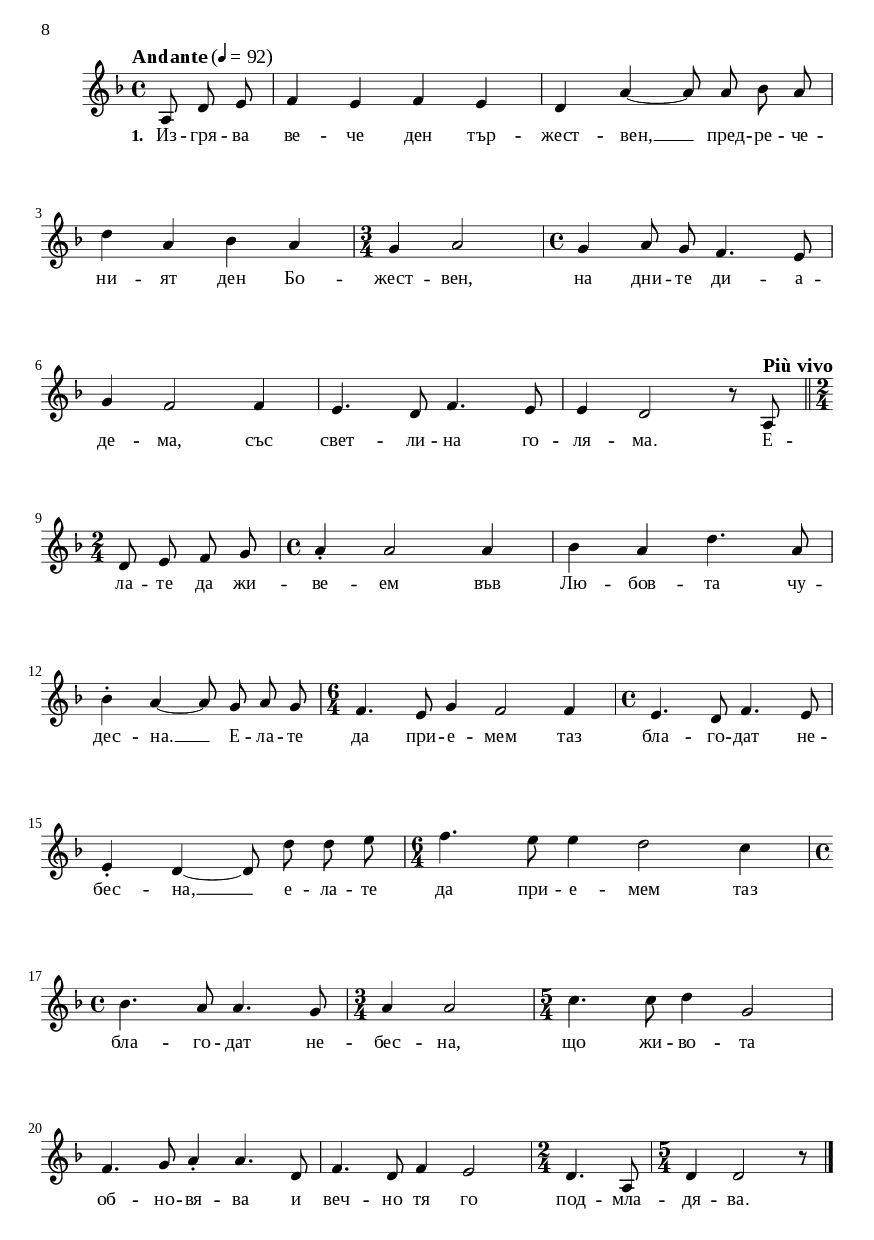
\version "2.24.4"

% include paper part and global functions
\include "include/globals.ily"


"rightBraces022" = \markup {
  \column {
    % repeat braces
    \translate #'(0 . -8.2 )
    \right-brace #20
  }
  \column {
    % repeat numbers
    \translate #'(0 . -9 )
    2
  }
}

\bookpart {
  \label #'ref022
  \tocItem \markup "Изгрява вече ден тържествен"
  \include "include/bookpart-paper.ily"
  \paper {
      print-first-page-number = ##t
      bookpart-level-page-numbering = ##t
  print-page-number = ##t
      first-page-number = #8
}
\score {
    \include "include/score-layout.ily"

    \new Voice \absolute {
      \clef treble
      \key d \minor
      \time 4/4
      \tempoFunc "Andante" 4 "92"
      \autoBeamOff

      \partial 4.

      a8 d'8 e'8 |f'4 e'4 f'4 e'4 |d'4 a'4 ~ a'8 a'8 bes'8 a'8 \break |
      d''4 a'4 bes'4 a'4 |\time 3/4  g'4 a'2 | \time 4/4  g'4 a'8 g'8 f'4. e'8 \break
      g'4 f'2 f'4 |  e'4. d'8 f'4. e'8 | e'4 d'2 r8 \tempo "Più vivo" a8 | \bar "||" \time 2/4 \break
      d'8 e'8 f'8 g'8 | \time 4/4  a'4 \staccato a'2 a'4 | bes'4 a'4 d''4. a'8 \break |
      bes'4 \staccato a'4 ~ a'8 g'8 a'8 g'8 |  \time 6/4  f'4. e'8 g'4 f'2 f'4 | \time 4/4  e'4. d'8 f'4. e'8 \break |
      e'4 \staccato d'4 ~ d'8 d''8 d''8 e''8 | \time 6/4  f''4. e''8 e''4 d''2 c''4 \break
      \time 4/4  bes'4. a'8 a'4. g'8 |  \time 3/4  a'4 a'2 | \time 5/4  c''4. c''8 d''4 g'2 \break |
      f'4. g'8 a'4 \staccato a'4. d'8 | f'4. d'8 f'4 e'2 | \time 2/4 d'4. a8 | \time 5/4 d'4 d'2 r8 \bar "|."
    }
    \addlyrics {
      \set stanza = "1. " Из -- гря -- ва ве -- че ден тър -- жест -- вен, __ пред -- ре -- че
      -- ни -- ят ден Бо -- жест -- вен, на дни --
      те ди -- а -- де -- ма, със свет -- ли -- на го
      -- ля -- ма. Е -- ла -- те да жи -- ве -- ем във
      Лю -- бов -- та чу -- дес -- на. __ Е -- ла -- те
      да при -- е -- мем таз бла -- го -- дат не --
      бес -- на, __ е -- ла -- те да при -- е -- мем таз
      бла -- го -- дат не -- бес -- на, що жи -- во --
      та об -- но -- вя -- ва и веч -- но тя го под
      -- мла -- дя -- ва.
    }
    \header {
      title = \titleFunc #'ref_desc_2 "Изгрява вече ден тържествен" "Izgrjava veče den tăržestven"
    }

    \midi{}

  } % score

  \pageBreak


  \markup \abs-fontsize #11 \override #`(baseline-skip . ,bgCoupletBaselineSkip) {
    \fill-line {
      \column {
        \line {
          \bold "2."
          \column {
            "И носи радост за душата,"
            "и прогласява свободата,"
            "и мир с Любов пресвята"
            "за всички на земята."
          }
        }
        \vspace #1
        \line{ \italic"    Припев:"}
        %\vspace #0.3
        \line {
          "   "
          \column {
            "Елате да живеем"
            "във Любовта чудесна."
            "Елате да приемем"
            "таз благодат небесна,"
            "що живота обновява"
            "и вечно тя го подмладява."
          }\"rightBraces022"
        }
        \vspace #1
        \line {
          \bold "3."
          \column {
            "О, ден прекрасен, вечно благо,"
            "кому за тебе не е драго?"
            "За всичките години"
            "по-скоро обнови ни!"
          }
        }
        \vspace #1
        \line {
          \bold " "
          \column {
            \italic "  Припев ..."
          }
        }
      }
    }
  }

} % bookpart
